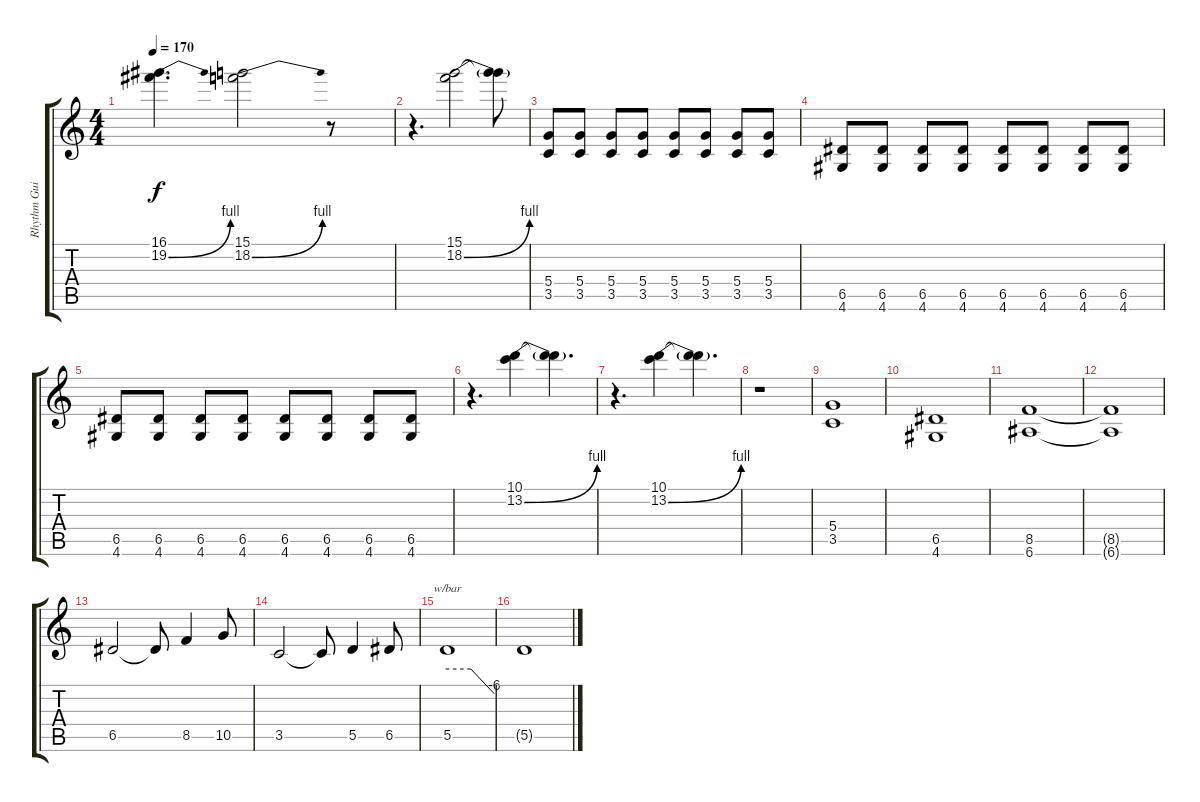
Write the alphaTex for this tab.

\track ("Rhythm Guitar" "Rhythm Gui") {instrument distortionguitar}
\staff {score tabs}
\tuning (E4 B3 G3 D3 A2 E2) {hide}
\ts (4 4)
\tempo 170
\clef g2
\ks c
(16.1 19.2{be (bend 0 0 60 4)}).4{d dy f} (15.1 18.2{be (bend 0 0 60 4)}).2 r.8 |
r.4{d} (15.1 18.2{be (bend 0 0 60 4)}).2 (15.1{t} 18.2{t}).8 |
(5.4 3.5).8 (5.4 3.5).8 (5.4 3.5).8 (5.4 3.5).8 (5.4 3.5).8 (5.4 3.5).8 (5.4 3.5).8 (5.4 3.5).8 |
(6.5 4.6).8 (6.5 4.6).8 (6.5 4.6).8 (6.5 4.6).8 (6.5 4.6).8 (6.5 4.6).8 (6.5 4.6).8 (6.5 4.6).8 |
(6.5 4.6).8 (6.5 4.6).8 (6.5 4.6).8 (6.5 4.6).8 (6.5 4.6).8 (6.5 4.6).8 (6.5 4.6).8 (6.5 4.6).8 |
r.4{d} (10.1 13.2{be (bend 0 0 60 4)}).4 (10.1{t} 13.2{t}).4{d} |
r.4{d} (10.1 13.2{be (bend 0 0 60 4)}).4 (10.1{t} 13.2{t}).4{d} |
r.1 |
(5.4 3.5).1 |
(6.5 4.6).1 |
(8.5 6.6).1 |
(8.5{t} 6.6{t}).1 |
6.5.2 6.5{t}.8 8.5.4 10.5.8 |
3.5.2 3.5{t}.8 5.5.4 6.5.8 |
5.5.1{tbe (custom default 0 0 30 0 60 -24)} |
5.5{t}.1
